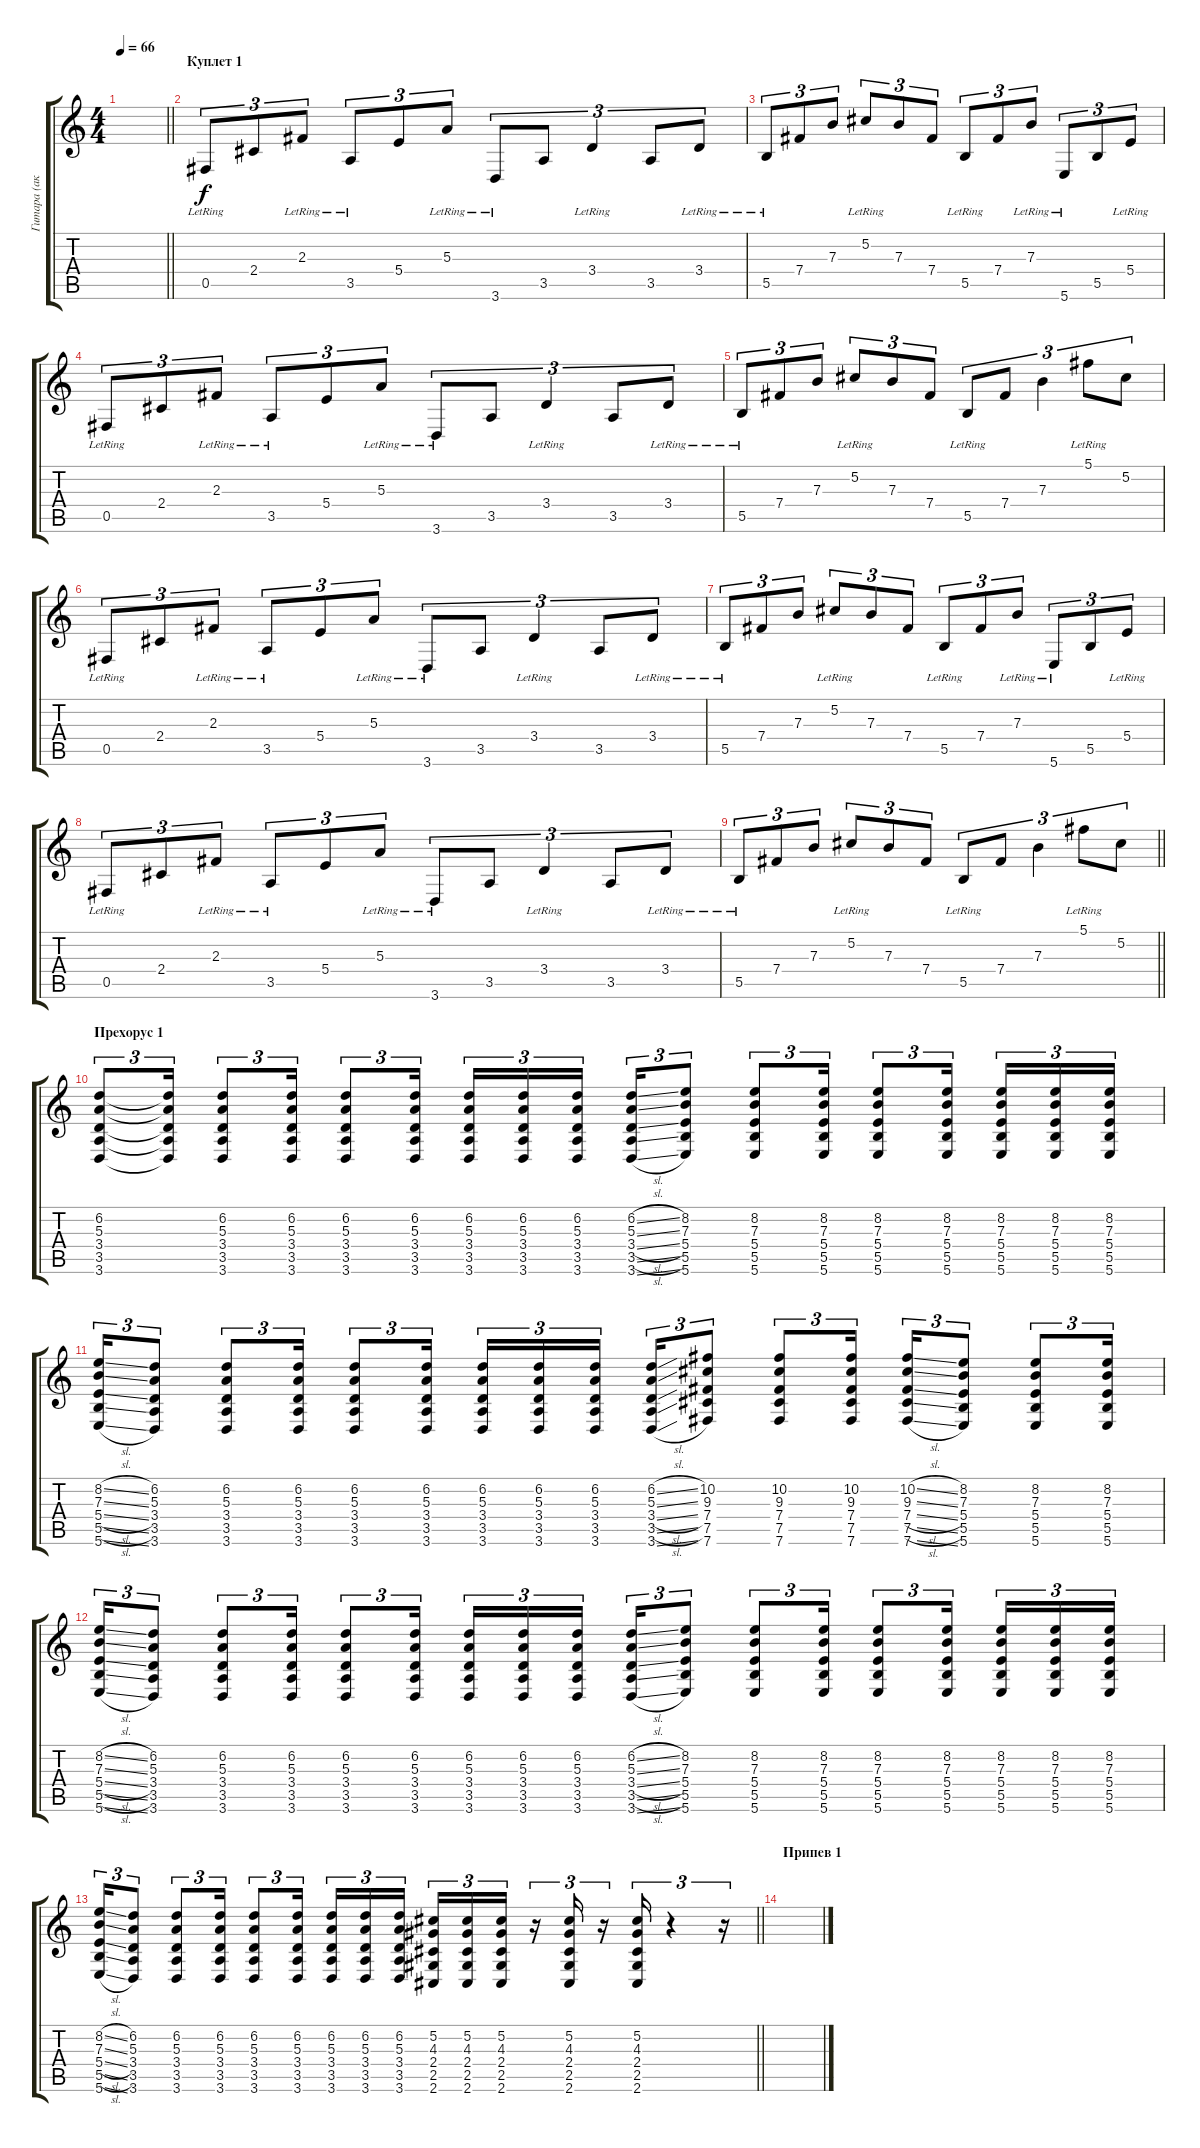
\track ("Гитара (акуст.)" "Гитара (ак") {instrument acousticguitarsteel}
\staff {score tabs}
\tuning (Db4 Ab3 E3 B2 Gb2 B1) {hide}
\ts (4 4)
\tempo 66
\clef g2
\barLineRight lightlight
\ks c
|
\section ("" "Куплет 1")
0.5{lr}.8{tu (3 2)} 2.4.8{tu (3 2)} 2.3{lr}.8{tu (3 2)} 3.5{lr}.8{tu (3 2)} 5.4.8{tu (3 2)} 5.3{lr}.8{tu (3 2)} 3.6{lr}.8{tu (3 2)} 3.5.8{tu (3 2)} 3.4{lr}.4{tu (3 2)} 3.5.8{tu (3 2)} 3.4{lr}.8{tu (3 2)} |
5.5{lr}.8{tu (3 2)} 7.4.8{tu (3 2)} 7.3.8{tu (3 2)} 5.2{lr}.8{tu (3 2)} 7.3.8{tu (3 2)} 7.4.8{tu (3 2)} 5.5{lr}.8{tu (3 2)} 7.4.8{tu (3 2)} 7.3{lr}.8{tu (3 2)} 5.6{lr}.8{tu (3 2)} 5.5.8{tu (3 2)} 5.4{lr}.8{tu (3 2)} |
0.5{lr}.8{tu (3 2)} 2.4.8{tu (3 2)} 2.3{lr}.8{tu (3 2)} 3.5{lr}.8{tu (3 2)} 5.4.8{tu (3 2)} 5.3{lr}.8{tu (3 2)} 3.6{lr}.8{tu (3 2)} 3.5.8{tu (3 2)} 3.4{lr}.4{tu (3 2)} 3.5.8{tu (3 2)} 3.4{lr}.8{tu (3 2)} |
5.5{lr}.8{tu (3 2)} 7.4.8{tu (3 2)} 7.3.8{tu (3 2)} 5.2{lr}.8{tu (3 2)} 7.3.8{tu (3 2)} 7.4.8{tu (3 2)} 5.5{lr}.8{tu (3 2)} 7.4.8{tu (3 2)} 7.3.4{tu (3 2)} 5.1{lr}.8{tu (3 2)} 5.2.8{tu (3 2)} |
0.5{lr}.8{tu (3 2)} 2.4.8{tu (3 2)} 2.3{lr}.8{tu (3 2)} 3.5{lr}.8{tu (3 2)} 5.4.8{tu (3 2)} 5.3{lr}.8{tu (3 2)} 3.6{lr}.8{tu (3 2)} 3.5.8{tu (3 2)} 3.4{lr}.4{tu (3 2)} 3.5.8{tu (3 2)} 3.4{lr}.8{tu (3 2)} |
5.5{lr}.8{tu (3 2)} 7.4.8{tu (3 2)} 7.3.8{tu (3 2)} 5.2{lr}.8{tu (3 2)} 7.3.8{tu (3 2)} 7.4.8{tu (3 2)} 5.5{lr}.8{tu (3 2)} 7.4.8{tu (3 2)} 7.3{lr}.8{tu (3 2)} 5.6{lr}.8{tu (3 2)} 5.5.8{tu (3 2)} 5.4{lr}.8{tu (3 2)} |
0.5{lr}.8{tu (3 2)} 2.4.8{tu (3 2)} 2.3{lr}.8{tu (3 2)} 3.5{lr}.8{tu (3 2)} 5.4.8{tu (3 2)} 5.3{lr}.8{tu (3 2)} 3.6{lr}.8{tu (3 2)} 3.5.8{tu (3 2)} 3.4{lr}.4{tu (3 2)} 3.5.8{tu (3 2)} 3.4{lr}.8{tu (3 2)} |
\barLineRight lightlight
5.5{lr}.8{tu (3 2)} 7.4.8{tu (3 2)} 7.3.8{tu (3 2)} 5.2{lr}.8{tu (3 2)} 7.3.8{tu (3 2)} 7.4.8{tu (3 2)} 5.5{lr}.8{tu (3 2)} 7.4.8{tu (3 2)} 7.3.4{tu (3 2)} 5.1{lr}.8{tu (3 2)} 5.2.8{tu (3 2)} |
\section ("" "Прехорус 1")
(6.2 5.3 3.4 3.5 3.6).8{tu (3 2)} (6.2{t} 5.3{t} 3.4{t} 3.5{t} 3.6{t}).16{tu (3 2)} (6.2 5.3 3.4 3.5 3.6).8{tu (3 2)} (6.2 5.3 3.4 3.5 3.6).16{tu (3 2)} (6.2 5.3 3.4 3.5 3.6).8{tu (3 2)} (6.2 5.3 3.4 3.5 3.6).16{tu (3 2) beam splitsecondary} (6.2 5.3 3.4 3.5 3.6).16{tu (3 2)} (6.2 5.3 3.4 3.5 3.6).16{tu (3 2)} (6.2 5.3 3.4 3.5 3.6).16{tu (3 2)} (6.2{sl} 5.3{sl} 3.4{sl} 3.5{sl} 3.6{sl}).16{tu (3 2)} (8.2 7.3 5.4 5.5 5.6).8{tu (3 2)} (8.2 7.3 5.4 5.5 5.6).8{tu (3 2)} (8.2 7.3 5.4 5.5 5.6).16{tu (3 2)} (8.2 7.3 5.4 5.5 5.6).8{tu (3 2)} (8.2 7.3 5.4 5.5 5.6).16{tu (3 2) beam splitsecondary} (8.2 7.3 5.4 5.5 5.6).16{tu (3 2)} (8.2 7.3 5.4 5.5 5.6).16{tu (3 2)} (8.2 7.3 5.4 5.5 5.6).16{tu (3 2)} |
(8.2{sl} 7.3{sl} 5.4{sl} 5.5{sl} 5.6{sl}).16{tu (3 2)} (6.2 5.3 3.4 3.5 3.6).8{tu (3 2)} (6.2 5.3 3.4 3.5 3.6).8{tu (3 2)} (6.2 5.3 3.4 3.5 3.6).16{tu (3 2)} (6.2 5.3 3.4 3.5 3.6).8{tu (3 2)} (6.2 5.3 3.4 3.5 3.6).16{tu (3 2) beam splitsecondary} (6.2 5.3 3.4 3.5 3.6).16{tu (3 2)} (6.2 5.3 3.4 3.5 3.6).16{tu (3 2)} (6.2 5.3 3.4 3.5 3.6).16{tu (3 2)} (6.2{sl} 5.3{sl} 3.4{sl} 3.5{sl} 3.6{sl}).16{tu (3 2)} (10.2 9.3 7.4 7.5 7.6).8{tu (3 2)} (10.2 9.3 7.4 7.5 7.6).8{tu (3 2)} (10.2 9.3 7.4 7.5 7.6).16{tu (3 2)} (10.2{sl} 9.3{sl} 7.4{sl} 7.5{sl} 7.6{sl}).16{tu (3 2)} (8.2 7.3 5.4 5.5 5.6).8{tu (3 2)} (8.2 7.3 5.4 5.5 5.6).8{tu (3 2)} (8.2 7.3 5.4 5.5 5.6).16{tu (3 2)} |
(8.2{sl} 7.3{sl} 5.4{sl} 5.5{sl} 5.6{sl}).16{tu (3 2)} (6.2 5.3 3.4 3.5 3.6).8{tu (3 2)} (6.2 5.3 3.4 3.5 3.6).8{tu (3 2)} (6.2 5.3 3.4 3.5 3.6).16{tu (3 2)} (6.2 5.3 3.4 3.5 3.6).8{tu (3 2)} (6.2 5.3 3.4 3.5 3.6).16{tu (3 2) beam splitsecondary} (6.2 5.3 3.4 3.5 3.6).16{tu (3 2)} (6.2 5.3 3.4 3.5 3.6).16{tu (3 2)} (6.2 5.3 3.4 3.5 3.6).16{tu (3 2)} (6.2{sl} 5.3{sl} 3.4{sl} 3.5{sl} 3.6{sl}).16{tu (3 2)} (8.2 7.3 5.4 5.5 5.6).8{tu (3 2)} (8.2 7.3 5.4 5.5 5.6).8{tu (3 2)} (8.2 7.3 5.4 5.5 5.6).16{tu (3 2)} (8.2 7.3 5.4 5.5 5.6).8{tu (3 2)} (8.2 7.3 5.4 5.5 5.6).16{tu (3 2) beam splitsecondary} (8.2 7.3 5.4 5.5 5.6).16{tu (3 2)} (8.2 7.3 5.4 5.5 5.6).16{tu (3 2)} (8.2 7.3 5.4 5.5 5.6).16{tu (3 2)} |
\barLineRight lightlight
(8.2{sl} 7.3{sl} 5.4{sl} 5.5{sl} 5.6{sl}).16{tu (3 2)} (6.2 5.3 3.4 3.5 3.6).8{tu (3 2)} (6.2 5.3 3.4 3.5 3.6).8{tu (3 2)} (6.2 5.3 3.4 3.5 3.6).16{tu (3 2)} (6.2 5.3 3.4 3.5 3.6).8{tu (3 2)} (6.2 5.3 3.4 3.5 3.6).16{tu (3 2) beam splitsecondary} (6.2 5.3 3.4 3.5 3.6).16{tu (3 2)} (6.2 5.3 3.4 3.5 3.6).16{tu (3 2)} (6.2 5.3 3.4 3.5 3.6).16{tu (3 2)} (5.2 4.3 2.4 2.5 2.6).16{tu (3 2)} (5.2 4.3 2.4 2.5 2.6).16{tu (3 2)} (5.2 4.3 2.4 2.5 2.6).16{tu (3 2)} r.16{tu (3 2)} (5.2 4.3 2.4 2.5 2.6).16{tu (3 2)} r.16{tu (3 2)} (5.2 4.3 2.4 2.5 2.6).16{tu (3 2)} r.4{tu (3 2)} r.16{tu (3 2)} |
\section ("" "Припев 1")
